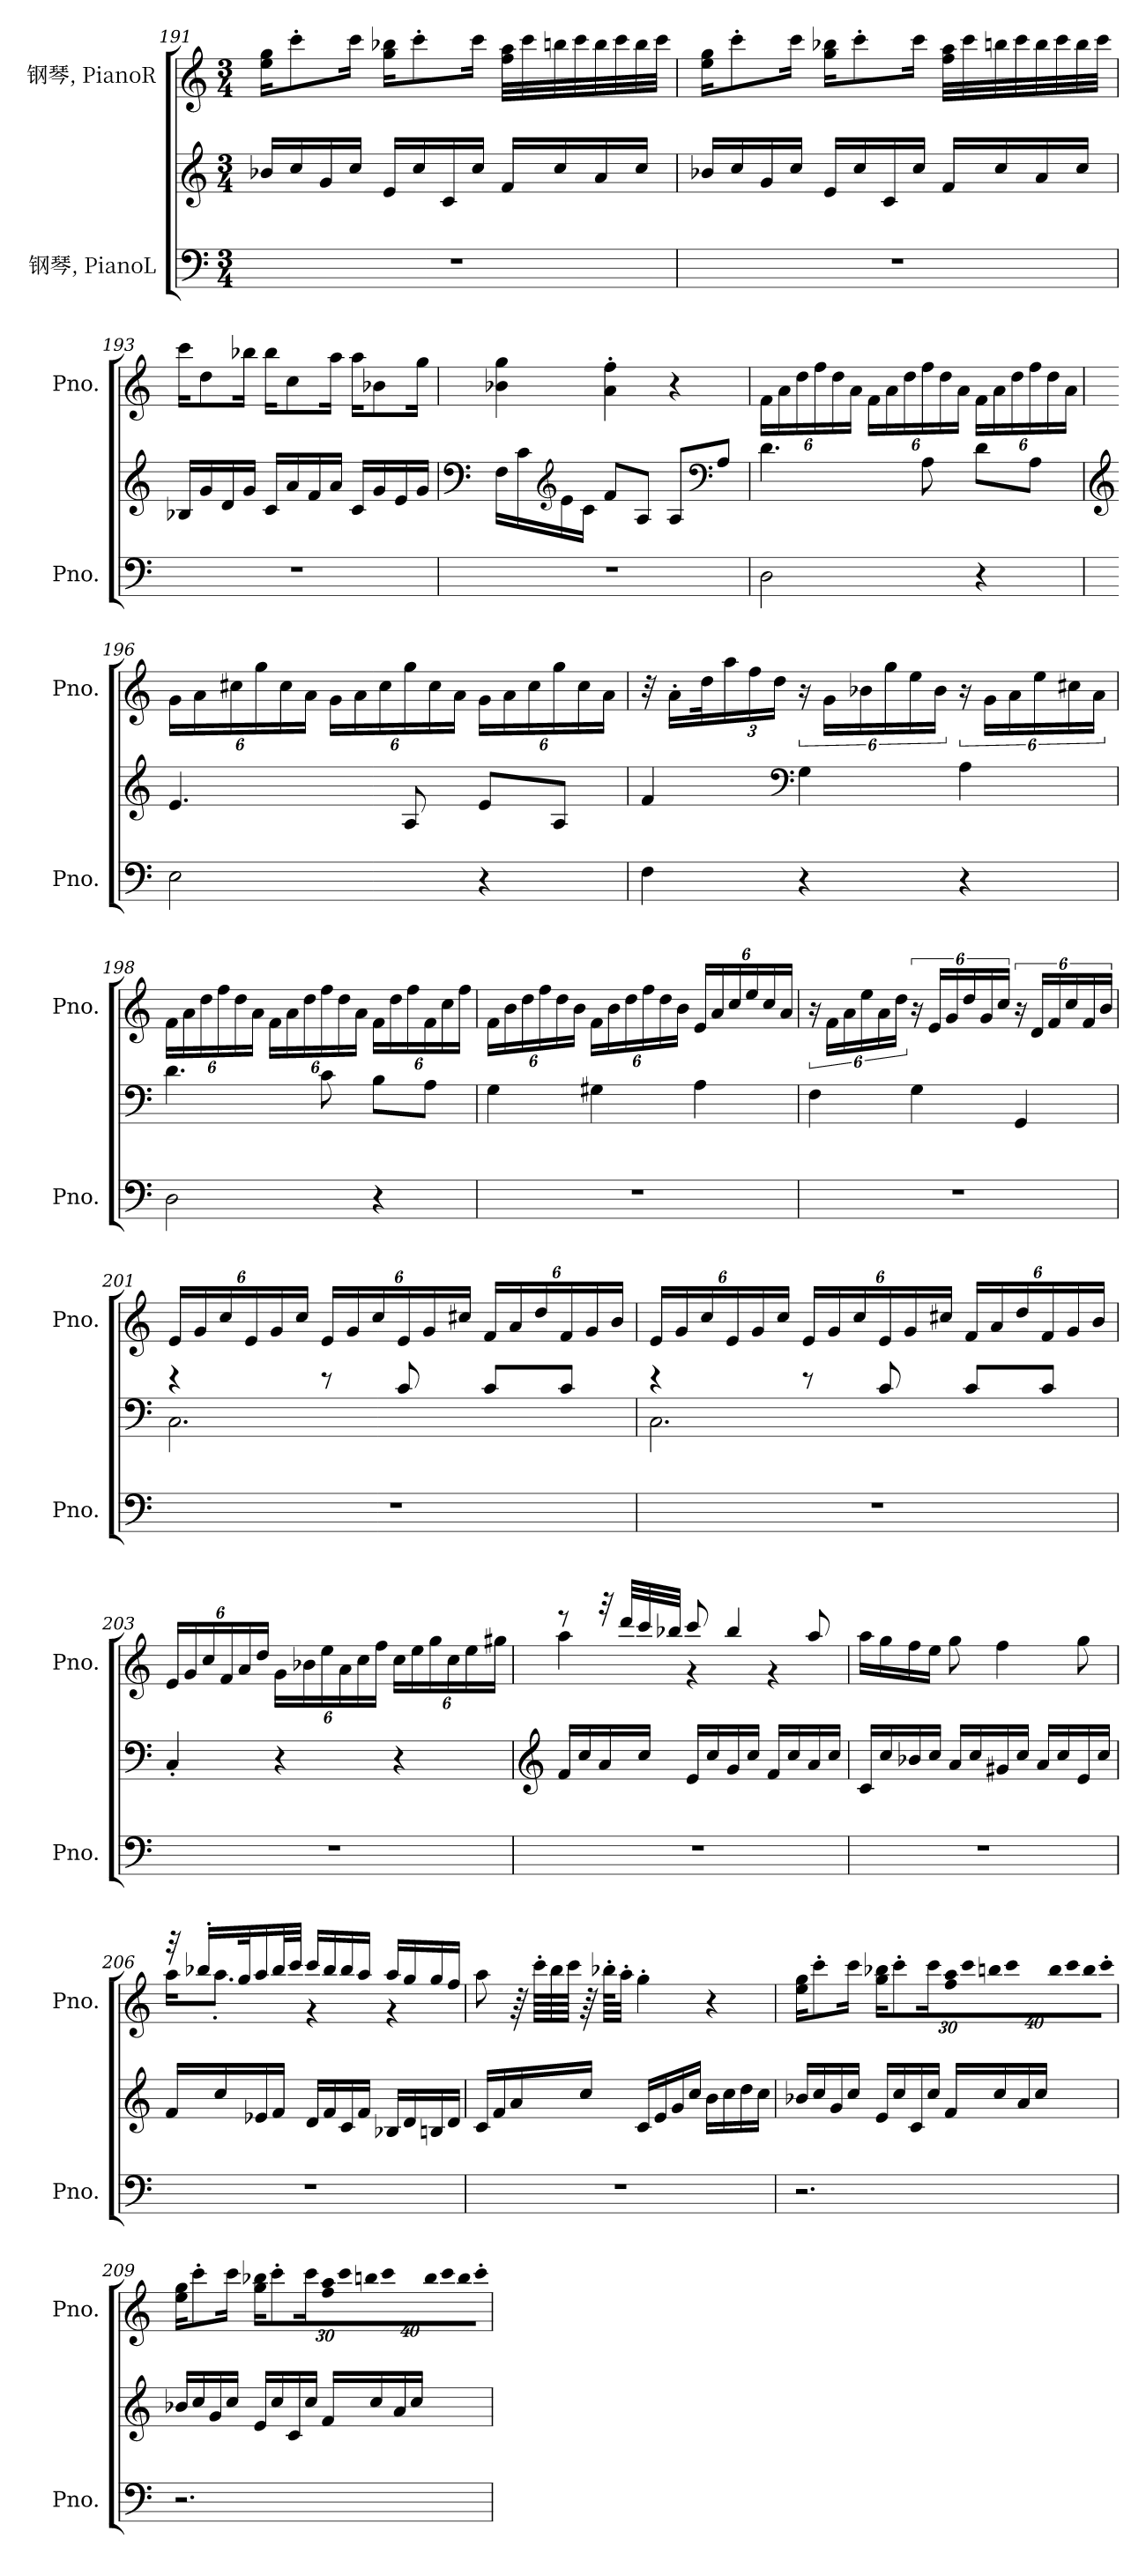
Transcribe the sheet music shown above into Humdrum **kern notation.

**kern	**kern	**kern
*part2	*part2	*part1
*staff3	*staff2	*staff1
*I"钢琴, PianoL	*	*I"钢琴, PianoR
*I'Pno.	*	*I'Pno.
*clefF4	*clefG2	*clefG2
*k[]	*k[]	*k[]
*M3/4	*M3/4	*M3/4
=191	=191	=191
2.r	16b-X/LL	16ee\ 16gg\KL
.	16cc/	8ccc'\
.	16g/	.
.	16cc/JJ	16ccc\Jk
.	16e/LL	16gg\ 16bb-X\KL
.	16cc/	8ccc'\
.	16c/	.
.	16cc/JJ	16ccc\Jk
.	16f/LL	32ff\ 32aa\LLL
.	.	32ccc\
.	16cc/	32bbn\
.	.	32ccc\
.	16a/	32bb\
.	.	32ccc\
.	16cc/JJ	32bb\
.	.	32ccc\JJJ
!!LO:LB:g=z
=192	=192	=192
2.r	16b-X/LL	16ee\ 16gg\KL
.	16cc/	8ccc'\
.	16g/	.
.	16cc/JJ	16ccc\Jk
.	16e/LL	16gg\ 16bb-X\KL
.	16cc/	8ccc'\
.	16c/	.
.	16cc/JJ	16ccc\Jk
.	16f/LL	32ff\ 32aa\LLL
.	.	32ccc\
.	16cc/	32bbn\
.	.	32ccc\
.	16a/	32bb\
.	.	32ccc\
.	16cc/JJ	32bb\
.	.	32ccc\JJJ
=193	=193	=193
2.r	16B-X/LL	16ccc\KL
.	16g/	8dd\
.	16d/	.
.	16g/JJ	16bb-X\Jk
.	16c/LL	16bb-\KL
.	16a/	8cc\
.	16f/	.
.	16a/JJ	16aa\Jk
.	16c/LL	16aa\KL
.	16g/	8b-X\
.	16e/	.
.	16g/JJ	16gg\Jk
!!LO:LB:g=z
=194	=194	=194
*	*clefF4	*
2.r	16F\LL	4b-X\ 4gg\
.	16c\	.
*	*clefG2	*
.	16e\	.
.	16c\JJ	.
.	8f/L	4a\' 4ff\'
.	8A/J	.
.	8A/L	4r
*	*clefF4	*
.	8A/J	.
=195	=195	=195
*	*	*Xbrackettup
2D\	4.d\	24f\LL
.	.	24a\
.	.	24dd\
.	.	24ff\
.	.	24dd\
.	.	24a\JJ
.	.	24f\LL
.	.	24a\
.	.	24dd\
.	8A\	24ff\
.	.	24dd\
.	.	24a\JJ
4r	8d\L	24f\LL
.	.	24a\
.	.	24dd\
.	8A\J	24ff\
.	.	24dd\
.	.	24a\JJ
!!LO:LB:g=z
=196	=196	=196
*	*clefG2	*
2E\	4.e/	24g\LL
.	.	24a\
.	.	24cc#X\
.	.	24gg\
.	.	24cc#\
.	.	24a\JJ
.	.	24g\LL
.	.	24a\
.	.	24cc#\
.	8A/	24gg\
.	.	24cc#\
.	.	24a\JJ
4r	8e/L	24g\LL
.	.	24a\
.	.	24cc#\
.	8A/J	24gg\
.	.	24cc#\
.	.	24a\JJ
=197	=197	=197
4F\	4f/	32r
.	.	16a'\LL
.	.	32dd\K
.	.	24aa\
.	.	24ff\
.	.	24dd\JJ
*	*clefF4	*
*	*	*brackettup
4r	4G\	24r
.	.	24g\LL
.	.	24b-X\
*	*	*Xbrackettup
.	.	24gg\
.	.	24ee\
.	.	24b-\JJ
*	*	*brackettup
4r	4A\	24r
.	.	24g\LL
.	.	24a\
*	*	*Xbrackettup
.	.	24ee\
.	.	24cc#X\
.	.	24a\JJ
!!LO:PB:g=z
=198	=198	=198
2D\	4.d\	24f\LL
.	.	24a\
.	.	24dd\
.	.	24ff\
.	.	24dd\
.	.	24a\JJ
.	.	24f\LL
.	.	24a\
.	.	24dd\
.	8c\	24ff\
.	.	24dd\
.	.	24a\JJ
4r	8B\L	24f\LL
.	.	24dd\
.	.	24ff\
.	8A\J	24f\
.	.	24cc\
.	.	24ff\JJ
=199	=199	=199
2.r	4G\	24f\LL
.	.	24b\
.	.	24dd\
.	.	24ff\
.	.	24dd\
.	.	24b\JJ
.	4G#X\	24f\LL
.	.	24b\
.	.	24dd\
.	.	24ff\
.	.	24dd\
.	.	24b\JJ
.	4A\	24e/LL
.	.	24a/
.	.	24cc/
.	.	24ee/
.	.	24cc/
.	.	24a/JJ
!!LO:LB:g=z
=200	=200	=200
*	*	*brackettup
2.r	4F\	24r
.	.	24f\LL
.	.	24a\
*	*	*Xbrackettup
.	.	24ee\
.	.	24a\
.	.	24dd\JJ
*	*	*brackettup
.	4G\	24r
.	.	24e/LL
.	.	24g/
*	*	*Xbrackettup
.	.	24dd/
.	.	24g/
.	.	24cc/JJ
*	*	*brackettup
.	4GG/	24r
.	.	24d/LL
.	.	24f/
*	*	*Xbrackettup
.	.	24cc/
.	.	24f/
.	.	24b/JJ
=201	=201	=201
*	*^	*
2.r	4r	2.C\	24e/LL
.	.	.	24g/
.	.	.	24cc/
.	.	.	24e/
.	.	.	24g/
.	.	.	24cc/JJ
.	8r	.	24e/LL
.	.	.	24g/
.	.	.	24cc/
.	8c/	.	24e/
.	.	.	24g/
.	.	.	24cc#X/JJ
.	8c/L	.	24f/LL
.	.	.	24a/
.	.	.	24dd/
.	8c/J	.	24f/
.	.	.	24g/
.	.	.	24b/JJ
!!LO:LB:g=z
=202	=202	=202	=202
2.r	4r	2.C\	24e/LL
.	.	.	24g/
.	.	.	24cc/
.	.	.	24e/
.	.	.	24g/
.	.	.	24cc/JJ
.	8r	.	24e/LL
.	.	.	24g/
.	.	.	24cc/
.	8c/	.	24e/
.	.	.	24g/
.	.	.	24cc#X/JJ
.	8c/L	.	24f/LL
.	.	.	24a/
.	.	.	24dd/
.	8c/J	.	24f/
.	.	.	24g/
.	.	.	24b/JJ
*	*v	*v	*
=203	=203	=203
2.r	4C'/	24e/LL
.	.	24g/
.	.	24cc/
.	.	24f/
.	.	24a/
.	.	24dd/JJ
.	4r	24g\LL
.	.	24b-X\
.	.	24ee\
.	.	24a\
.	.	24cc\
.	.	24ff\JJ
.	4r	24cc\LL
.	.	24ee\
.	.	24gg\
.	.	24cc\
.	.	24ee\
.	.	24gg#X\JJ
!!LO:LB:g=z
=204	=204	=204
*	*clefG2	*
*	*	*^
2.r	16f/LL	8r	4aa\
.	16cc/	.	.
.	16a/	32r	.
.	.	32ddd/LLL	.
.	16cc/JJ	32ccc/	.
.	.	32bb-X/JJJ	.
.	16e/LL	8ccc/	4r
.	16cc/	.	.
.	16g/	4bb-/	.
.	16cc/JJ	.	.
.	16f/LL	.	4r
.	16cc/	.	.
.	16a/	8aa/	.
.	16cc/JJ	.	.
*	*	*v	*v
=205	=205	=205
2.r	16c/LL	16aa\LL
.	16cc/	16gg\
.	16b-X/	16ff\
.	16cc/JJ	16ee\JJ
.	16a/LL	8gg\
.	16cc/	.
.	16g#X/	4ff\
.	16cc/JJ	.
.	16a/LL	.
.	16cc/	.
.	16e/	8gg\
.	16cc/JJ	.
!!LO:PB:g=z
=206	=206	=206
*	*	*^
2.r	16f/LL	32r	16aa\KL
.	.	16bb-X'/LL	.
.	16cc/	.	8.aa'\J
.	.	32gg/K	.
.	16e-X/	16aa/	.
.	16f/JJ	32bb-/L	.
.	.	32ccc/JJJ	.
.	16d/LL	16ccc/LL	4r
.	16f/	16bb-/	.
.	16c/	16bb-/	.
.	16f/JJ	16aa/JJ	.
.	16B-X/LL	16aa/LL	4r
.	16d/	16gg/	.
.	16Bn/	16gg/	.
.	16d/JJ	16ff/JJ	.
*	*	*v	*v
=207	=207	=207
2.r	16c/LL	8aa\
.	16f/	.
.	16a/	64r
.	.	64ccc'\LLLL
.	.	64bb\
.	.	64ccc\JJJJ
.	16cc/JJ	64r
.	.	64bb-X'\KLLL
.	.	32aa'\JJJ
.	16c/LL	4gg'\
.	16e/	.
.	16g/	.
.	16cc/JJ	.
.	16b\LL	4r
.	16cc\	.
.	16dd\	.
.	16cc\JJ	.
!!LO:LB:g=z
=208	=208	=208
2.r	16b-X/LL	16ee\ 16gg\KL
.	16cc/	8ccc'\
.	16g/	.
.	16cc/JJ	16ccc\Jk
.	16e/LL	16gg\ 16bb-X\KL
.	16cc/	8ccc'\
.	16c/	.
.	16cc/JJ	16ccc\L
!	!	!LO:N:vis=256%9
.	16f/LL	960%17ff\ 960%17aa\KL
!	!	!LO:N:vis=32
.	.	640%23ccc\
!	!	!LO:N:vis=32
.	.	640%23bbn\
.	16cc/	.
!	!	!LO:N:vis=256%9
.	.	960%17ccc\K
!	!	!LO:N:vis=32
.	.	640%23bb\
.	16a/	.
!	!	!LO:N:vis=32
.	.	640%23ccc\
!	!	!LO:N:vis=32
.	.	640%23bb\
.	16cc/JJ	.
!	!	!LO:N:vis=32
.	.	640%23ccc'\JJJ
960ryy	960ryy	.
=209	=209	=209
2.r	16b-X/LL	16ee\ 16gg\KL
.	16cc/	8ccc'\
.	16g/	.
.	16cc/JJ	16ccc\Jk
.	16e/LL	16gg\ 16bb-X\KL
.	16cc/	8ccc'\
.	16c/	.
.	16cc/JJ	16ccc\L
!	!	!LO:N:vis=256%9
.	16f/LL	960%17ff\ 960%17aa\KL
!	!	!LO:N:vis=32
.	.	640%23ccc\
!	!	!LO:N:vis=32
.	.	640%23bbn\
.	16cc/	.
!	!	!LO:N:vis=256%9
.	.	960%17ccc\K
!	!	!LO:N:vis=32
.	.	640%23bb\
.	16a/	.
!	!	!LO:N:vis=32
.	.	640%23ccc\
!	!	!LO:N:vis=32
.	.	640%23bb\
.	16cc/JJ	.
!	!	!LO:N:vis=32
.	.	640%23ccc'\JJJ
960ryy	960ryy	.
=	=	=
*-	*-	*-
